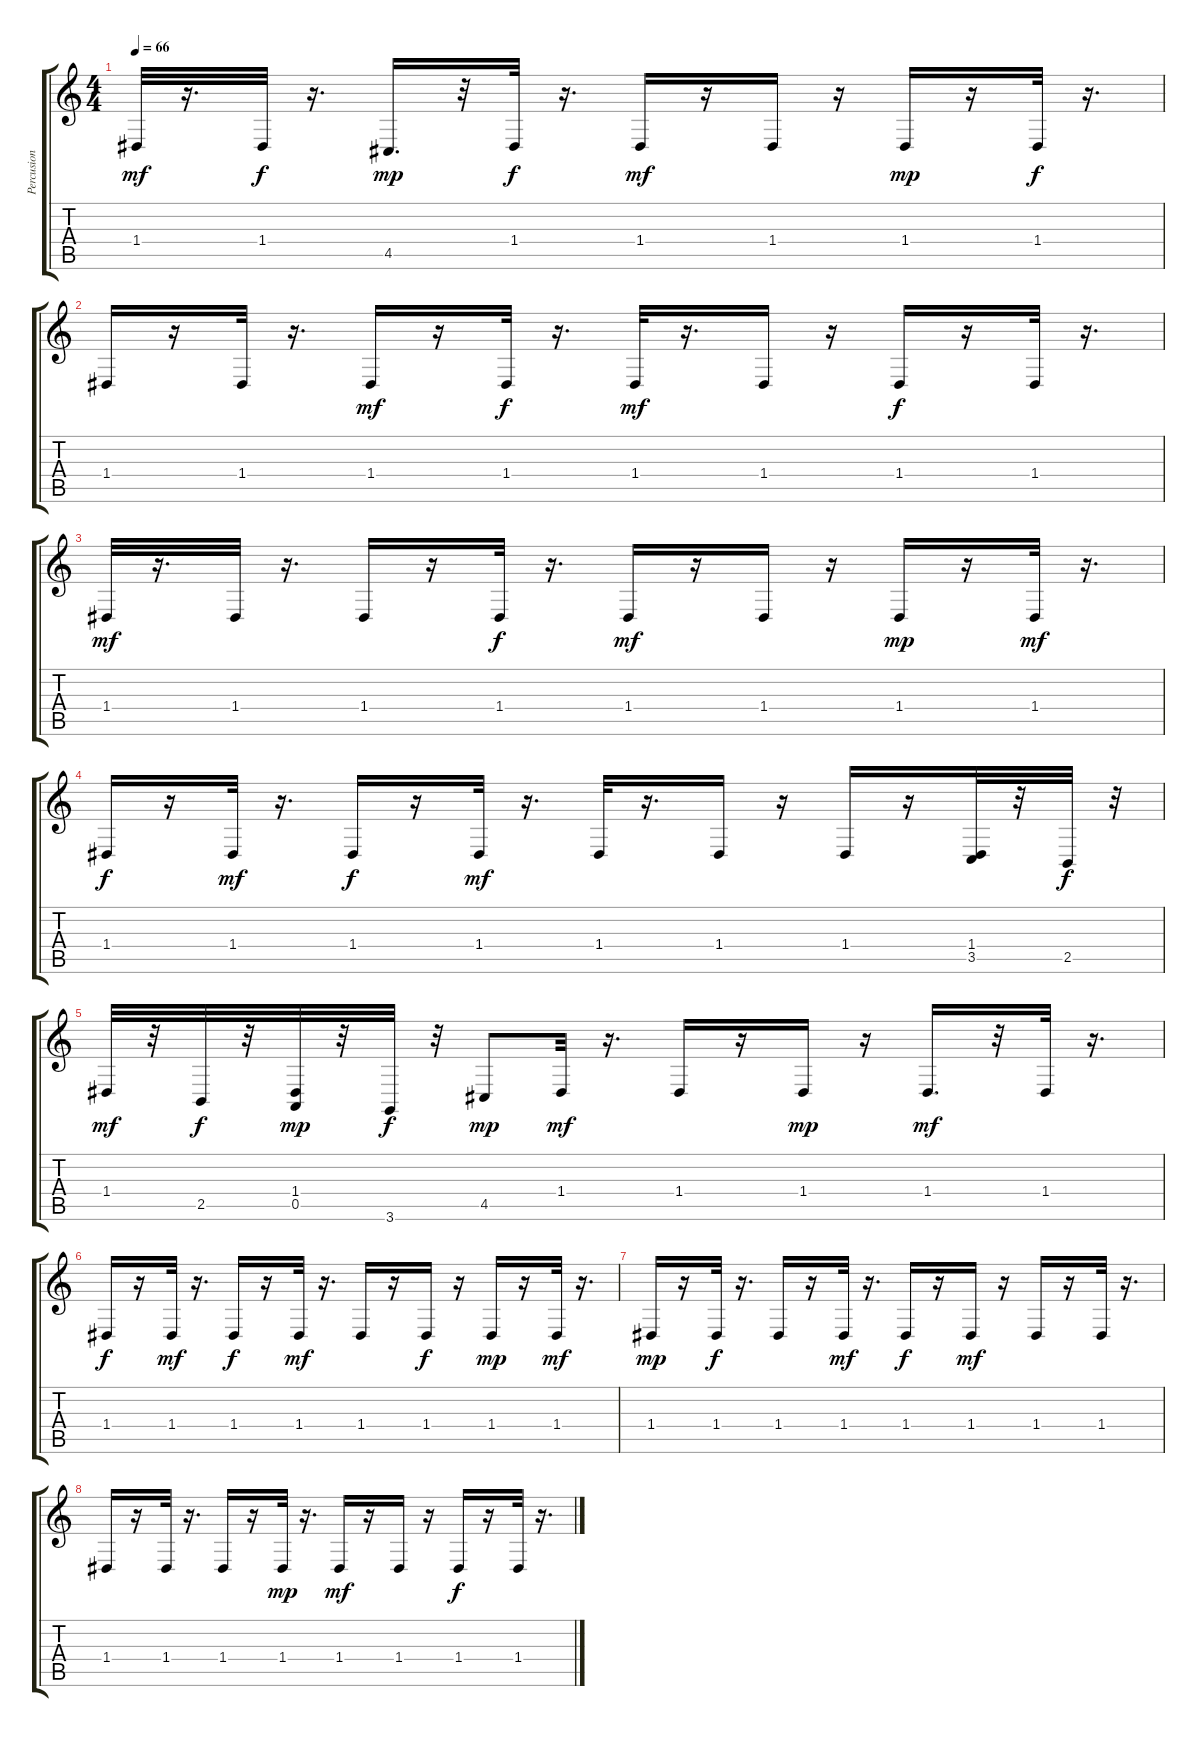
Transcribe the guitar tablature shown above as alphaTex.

\track ("Percusion" "Percusion") {instrument melodictom}
\staff {score tabs}
\tuning (E4 B3 G3 D3 A2 E2) {hide}
\ts (4 4)
\tempo 66
\clef g2
\ks c
1.4.32{dy mf} r.16{d} 1.4.32{dy f} r.16{d} 4.5.16{d dy mp} r.32 1.4.32{dy f} r.16{d} 1.4.16{dy mf} r.16 1.4.16 r.16 1.4.16{dy mp} r.16 1.4.32{dy f} r.16{d} |
1.4.16 r.16 1.4.32 r.16{d} 1.4.16{dy mf} r.16 1.4.32{dy f} r.16{d} 1.4.32{dy mf} r.16{d} 1.4.16 r.16 1.4.16{dy f} r.16 1.4.32 r.16{d} |
1.4.32{dy mf} r.16{d} 1.4.32 r.16{d} 1.4.16 r.16 1.4.32{dy f} r.16{d} 1.4.16{dy mf} r.16 1.4.16 r.16 1.4.16{dy mp} r.16 1.4.32{dy mf} r.16{d} |
1.4.16{dy f} r.16 1.4.32{dy mf} r.16{d} 1.4.16{dy f} r.16 1.4.32{dy mf} r.16{d} 1.4.32 r.16{d} 1.4.16 r.16 1.4.16 r.16 (1.4 3.5).32 r.32 2.5.32{dy f} r.32 |
1.4.32{dy mf} r.32 2.5.32{dy f} r.32 (1.4 0.5).32{dy mp} r.32 3.6.32{dy f} r.32 4.5.8{dy mp} 1.4.32{dy mf} r.16{d} 1.4.16 r.16 1.4.16{dy mp} r.16 1.4.16{d dy mf} r.32 1.4.32 r.16{d} |
1.4.16{dy f} r.16 1.4.32{dy mf} r.16{d} 1.4.16{dy f} r.16 1.4.32{dy mf} r.16{d} 1.4.16 r.16 1.4.16{dy f} r.16 1.4.16{dy mp} r.16 1.4.32{dy mf} r.16{d} |
1.4.16{dy mp} r.16 1.4.32{dy f} r.16{d} 1.4.16 r.16 1.4.32{dy mf} r.16{d} 1.4.16{dy f} r.16 1.4.16{dy mf} r.16 1.4.16 r.16 1.4.32 r.16{d} |
1.4.16 r.16 1.4.32 r.16{d} 1.4.16 r.16 1.4.32{dy mp} r.16{d} 1.4.16{dy mf} r.16 1.4.16 r.16 1.4.16{dy f} r.16 1.4.32 r.16{d}
